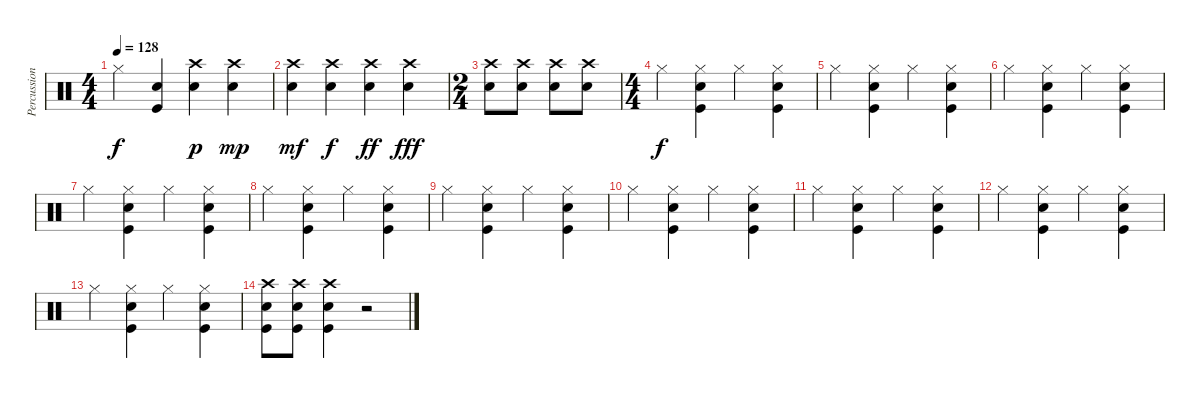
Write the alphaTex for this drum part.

\track ("Percussion" "Percussion") {instrument percussion}
\staff {score}
\articulation defaults
\ts (4 4)
\tempo 128
\clef neutral
\ks c "Hi-Hat (closed)".4{dy f}
("Snare (hit) 2" "Kick (hit)").4 ("Crash high (hit)" "Snare (hit) 2").4{dy p} ("Crash high (hit)" "Snare (hit) 2").4{dy mp} |
("Crash high (hit)" "Snare (hit) 2").4{dy mf} ("Crash high (hit)" "Snare (hit) 2").4{dy f} ("Crash high (hit)" "Snare (hit) 2").4{dy ff} ("Crash high (hit)" "Snare (hit) 2").4{dy fff} |
\ts (2 4)
("Crash high (hit)" "Snare (hit) 2").8 ("Crash high (hit)" "Snare (hit) 2").8 ("Crash high (hit)" "Snare (hit) 2").8 ("Crash high (hit)" "Snare (hit) 2").8 |
\ts (4 4)
"Hi-Hat (closed)".4{dy f} ("Snare (hit) 2" "Hi-Hat (closed)" "Kick (hit)").4 "Hi-Hat (closed)".4 ("Snare (hit) 2" "Hi-Hat (closed)" "Kick (hit)").4 |
"Hi-Hat (closed)".4 ("Snare (hit) 2" "Hi-Hat (closed)" "Kick (hit)").4 "Hi-Hat (closed)".4 ("Snare (hit) 2" "Hi-Hat (closed)" "Kick (hit)").4 |
"Hi-Hat (closed)".4 ("Snare (hit) 2" "Hi-Hat (closed)" "Kick (hit)").4 "Hi-Hat (closed)".4 ("Snare (hit) 2" "Hi-Hat (closed)" "Kick (hit)").4 |
"Hi-Hat (closed)".4 ("Snare (hit) 2" "Hi-Hat (closed)" "Kick (hit)").4 "Hi-Hat (closed)".4 ("Snare (hit) 2" "Hi-Hat (closed)" "Kick (hit)").4 |
"Hi-Hat (closed)".4 ("Snare (hit) 2" "Hi-Hat (closed)" "Kick (hit)").4 "Hi-Hat (closed)".4 ("Snare (hit) 2" "Hi-Hat (closed)" "Kick (hit)").4 |
"Hi-Hat (closed)".4 ("Snare (hit) 2" "Hi-Hat (closed)" "Kick (hit)").4 "Hi-Hat (closed)".4 ("Snare (hit) 2" "Hi-Hat (closed)" "Kick (hit)").4 |
"Hi-Hat (closed)".4 ("Snare (hit) 2" "Hi-Hat (closed)" "Kick (hit)").4 "Hi-Hat (closed)".4 ("Snare (hit) 2" "Hi-Hat (closed)" "Kick (hit)").4 |
"Hi-Hat (closed)".4 ("Snare (hit) 2" "Hi-Hat (closed)" "Kick (hit)").4 "Hi-Hat (closed)".4 ("Snare (hit) 2" "Hi-Hat (closed)" "Kick (hit)").4 |
"Hi-Hat (closed)".4 ("Snare (hit) 2" "Hi-Hat (closed)" "Kick (hit)").4 "Hi-Hat (closed)".4 ("Snare (hit) 2" "Hi-Hat (closed)" "Kick (hit)").4 |
"Hi-Hat (closed)".4 ("Snare (hit) 2" "Hi-Hat (closed)" "Kick (hit)").4 "Hi-Hat (closed)".4 ("Snare (hit) 2" "Hi-Hat (closed)" "Kick (hit)").4 |
("Crash high (hit)" "Snare (hit) 2" "Kick (hit)").8 ("Crash high (hit)" "Snare (hit) 2" "Kick (hit)").8 ("Crash high (hit)" "Snare (hit) 2" "Kick (hit)").4 r.2
